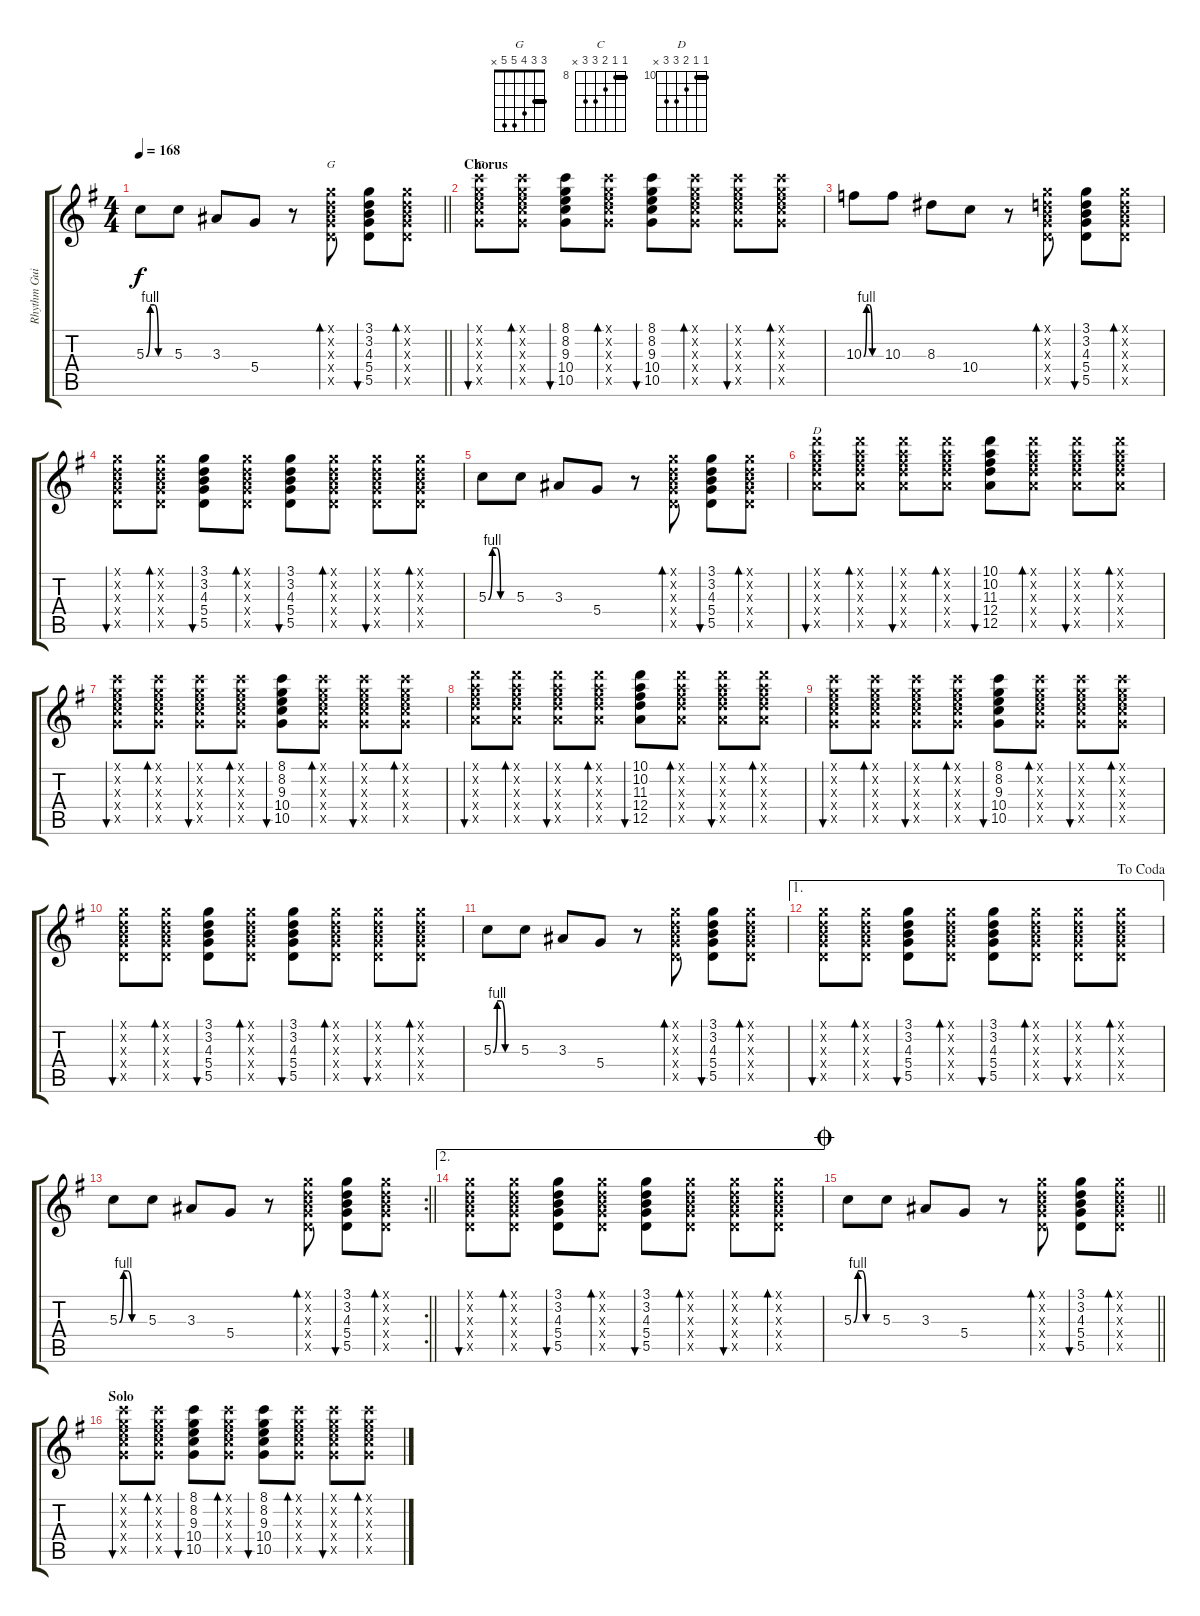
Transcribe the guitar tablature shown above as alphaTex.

\track ("Rhythm Guitar" "Rhythm Gui") {instrument distortionguitar}
\staff {score tabs}
\tuning (E4 B3 G3 D3 A2 E2) {hide}
\chord ("G" 3 3 4 5 5 x) {barre 3}
\chord ("C" 8 8 9 10 10 x) {firstfret 8 barre 8}
\chord ("D" 10 10 11 12 12 x) {firstfret 10 barre 10}
\ts (4 4)
\tempo 168
\clef g2
\barLineRight lightlight
\ks g
5.3{be (custom 0 0 10 4 20 4 30 0 60 0)}.8{dy f} 5.3.8 3.3.8 5.4.8 r.8 (3.1{x} 3.2{x} 4.3{x} 5.4{x} 5.5{x}).8{bd 30 ch "G"} (3.1 3.2 4.3 5.4 5.5).8{bu 30} (3.1{x} 3.2{x} 4.3{x} 5.4{x} 5.5{x}).8{bd 30} |
\section ("" "Chorus")
(8.1{x} 8.2{x} 9.3{x} 10.4{x} 10.5{x}).8{bu 30 ch "C"} (8.1{x} 8.2{x} 9.3{x} 10.4{x} 10.5{x}).8{bd 30} (8.1 8.2 9.3 10.4 10.5).8{bu 30} (8.1{x} 8.2{x} 9.3{x} 10.4{x} 10.5{x}).8{bd 30} (8.1 8.2 9.3 10.4 10.5).8{bu 30} (8.1{x} 8.2{x} 9.3{x} 10.4{x} 10.5{x}).8{bd 30} (8.1{x} 8.2{x} 9.3{x} 10.4{x} 10.5{x}).8{bu 30} (8.1{x} 8.2{x} 9.3{x} 10.4{x} 10.5{x}).8{bd 30} |
10.3{be (custom 0 0 10 4 20 4 30 0 60 0)}.8 10.3.8 8.3.8 10.4.8 r.8 (3.1{x} 3.2{x} 4.3{x} 5.4{x} 5.5{x}).8{bd 30} (3.1 3.2 4.3 5.4 5.5).8{bu 30} (3.1{x} 3.2{x} 4.3{x} 5.4{x} 5.5{x}).8{bd 30} |
(3.1{x} 3.2{x} 4.3{x} 5.4{x} 5.5{x}).8{bu 30} (3.1{x} 3.2{x} 4.3{x} 5.4{x} 5.5{x}).8{bd 30} (3.1 3.2 4.3 5.4 5.5).8{bu 30} (3.1{x} 3.2{x} 4.3{x} 5.4{x} 5.5{x}).8{bd 30} (3.1 3.2 4.3 5.4 5.5).8{bu 30} (3.1{x} 3.2{x} 4.3{x} 5.4{x} 5.5{x}).8{bd 30} (3.1{x} 3.2{x} 4.3{x} 5.4{x} 5.5{x}).8{bu 30} (3.1{x} 3.2{x} 4.3{x} 5.4{x} 5.5{x}).8{bd 30} |
5.3{be (custom 0 0 10 4 20 4 30 0 60 0)}.8 5.3.8 3.3.8 5.4.8 r.8 (3.1{x} 3.2{x} 4.3{x} 5.4{x} 5.5{x}).8{bd 30} (3.1 3.2 4.3 5.4 5.5).8{bu 30} (3.1{x} 3.2{x} 4.3{x} 5.4{x} 5.5{x}).8{bd 30} |
(10.1{x} 10.2{x} 11.3{x} 12.4{x} 12.5{x}).8{bu 30 ch "D"} (10.1{x} 10.2{x} 11.3{x} 12.4{x} 12.5{x}).8{bd 30} (10.1{x} 10.2{x} 11.3{x} 12.4{x} 12.5{x}).8{bu 30} (10.1{x} 10.2{x} 11.3{x} 12.4{x} 12.5{x}).8{bd 30} (10.1 10.2 11.3 12.4 12.5).8{bu 30} (10.1{x} 10.2{x} 11.3{x} 12.4{x} 12.5{x}).8{bd 30} (10.1{x} 10.2{x} 11.3{x} 12.4{x} 12.5{x}).8{bu 30} (10.1{x} 10.2{x} 11.3{x} 12.4{x} 12.5{x}).8{bd 30} |
(8.1{x} 8.2{x} 9.3{x} 10.4{x} 10.5{x}).8{bu 30} (8.1{x} 8.2{x} 9.3{x} 10.4{x} 10.5{x}).8{bd 30} (8.1{x} 8.2{x} 9.3{x} 10.4{x} 10.5{x}).8{bu 30} (8.1{x} 8.2{x} 9.3{x} 10.4{x} 10.5{x}).8{bd 30} (8.1 8.2 9.3 10.4 10.5).8{bu 30} (8.1{x} 8.2{x} 9.3{x} 10.4{x} 10.5{x}).8{bd 30} (8.1{x} 8.2{x} 9.3{x} 10.4{x} 10.5{x}).8{bu 30} (8.1{x} 8.2{x} 9.3{x} 10.4{x} 10.5{x}).8{bd 30} |
(10.1{x} 10.2{x} 11.3{x} 12.4{x} 12.5{x}).8{bu 30} (10.1{x} 10.2{x} 11.3{x} 12.4{x} 12.5{x}).8{bd 30} (10.1{x} 10.2{x} 11.3{x} 12.4{x} 12.5{x}).8{bu 30} (10.1{x} 10.2{x} 11.3{x} 12.4{x} 12.5{x}).8{bd 30} (10.1 10.2 11.3 12.4 12.5).8{bu 30} (10.1{x} 10.2{x} 11.3{x} 12.4{x} 12.5{x}).8{bd 30} (10.1{x} 10.2{x} 11.3{x} 12.4{x} 12.5{x}).8{bu 30} (10.1{x} 10.2{x} 11.3{x} 12.4{x} 12.5{x}).8{bd 30} |
(8.1{x} 8.2{x} 9.3{x} 10.4{x} 10.5{x}).8{bu 30} (8.1{x} 8.2{x} 9.3{x} 10.4{x} 10.5{x}).8{bd 30} (8.1{x} 8.2{x} 9.3{x} 10.4{x} 10.5{x}).8{bu 30} (8.1{x} 8.2{x} 9.3{x} 10.4{x} 10.5{x}).8{bd 30} (8.1 8.2 9.3 10.4 10.5).8{bu 30} (8.1{x} 8.2{x} 9.3{x} 10.4{x} 10.5{x}).8{bd 30} (8.1{x} 8.2{x} 9.3{x} 10.4{x} 10.5{x}).8{bu 30} (8.1{x} 8.2{x} 9.3{x} 10.4{x} 10.5{x}).8{bd 30} |
(3.1{x} 3.2{x} 4.3{x} 5.4{x} 5.5{x}).8{bu 30} (3.1{x} 3.2{x} 4.3{x} 5.4{x} 5.5{x}).8{bd 30} (3.1 3.2 4.3 5.4 5.5).8{bu 30} (3.1{x} 3.2{x} 4.3{x} 5.4{x} 5.5{x}).8{bd 30} (3.1 3.2 4.3 5.4 5.5).8{bu 30} (3.1{x} 3.2{x} 4.3{x} 5.4{x} 5.5{x}).8{bd 30} (3.1{x} 3.2{x} 4.3{x} 5.4{x} 5.5{x}).8{bu 30} (3.1{x} 3.2{x} 4.3{x} 5.4{x} 5.5{x}).8{bd 30} |
5.3{be (custom 0 0 10 4 20 4 30 0 60 0)}.8 5.3.8 3.3.8 5.4.8 r.8 (3.1{x} 3.2{x} 4.3{x} 5.4{x} 5.5{x}).8{bd 30} (3.1 3.2 4.3 5.4 5.5).8{bu 30} (3.1{x} 3.2{x} 4.3{x} 5.4{x} 5.5{x}).8{bd 30} |
\ae 1
\jump dacoda
(3.1{x} 3.2{x} 4.3{x} 5.4{x} 5.5{x}).8{bu 30} (3.1{x} 3.2{x} 4.3{x} 5.4{x} 5.5{x}).8{bd 30} (3.1 3.2 4.3 5.4 5.5).8{bu 30} (3.1{x} 3.2{x} 4.3{x} 5.4{x} 5.5{x}).8{bd 30} (3.1 3.2 4.3 5.4 5.5).8{bu 30} (3.1{x} 3.2{x} 4.3{x} 5.4{x} 5.5{x}).8{bd 30} (3.1{x} 3.2{x} 4.3{x} 5.4{x} 5.5{x}).8{bu 30} (3.1{x} 3.2{x} 4.3{x} 5.4{x} 5.5{x}).8{bd 30} |
\rc 2
\barLineRight lightlight
5.3{be (custom 0 0 10 4 20 4 30 0 60 0)}.8 5.3.8 3.3.8 5.4.8 r.8 (3.1{x} 3.2{x} 4.3{x} 5.4{x} 5.5{x}).8{bd 30} (3.1 3.2 4.3 5.4 5.5).8{bu 30} (3.1{x} 3.2{x} 4.3{x} 5.4{x} 5.5{x}).8{bd 30} |
\ae 2
(3.1{x} 3.2{x} 4.3{x} 5.4{x} 5.5{x}).8{bu 30} (3.1{x} 3.2{x} 4.3{x} 5.4{x} 5.5{x}).8{bd 30} (3.1 3.2 4.3 5.4 5.5).8{bu 30} (3.1{x} 3.2{x} 4.3{x} 5.4{x} 5.5{x}).8{bd 30} (3.1 3.2 4.3 5.4 5.5).8{bu 30} (3.1{x} 3.2{x} 4.3{x} 5.4{x} 5.5{x}).8{bd 30} (3.1{x} 3.2{x} 4.3{x} 5.4{x} 5.5{x}).8{bu 30} (3.1{x} 3.2{x} 4.3{x} 5.4{x} 5.5{x}).8{bd 30} |
\jump coda
\barLineRight lightlight
5.3{be (custom 0 0 10 4 20 4 30 0 60 0)}.8 5.3.8 3.3.8 5.4.8 r.8 (3.1{x} 3.2{x} 4.3{x} 5.4{x} 5.5{x}).8{bd 30} (3.1 3.2 4.3 5.4 5.5).8{bu 30} (3.1{x} 3.2{x} 4.3{x} 5.4{x} 5.5{x}).8{bd 30} |
\section ("" "Solo")
(8.1{x} 8.2{x} 9.3{x} 10.4{x} 10.5{x}).8{bu 30} (8.1{x} 8.2{x} 9.3{x} 10.4{x} 10.5{x}).8{bd 30} (8.1 8.2 9.3 10.4 10.5).8{bu 30} (8.1{x} 8.2{x} 9.3{x} 10.4{x} 10.5{x}).8{bd 30} (8.1 8.2 9.3 10.4 10.5).8{bu 30} (8.1{x} 8.2{x} 9.3{x} 10.4{x} 10.5{x}).8{bd 30} (8.1{x} 8.2{x} 9.3{x} 10.4{x} 10.5{x}).8{bu 30} (8.1{x} 8.2{x} 9.3{x} 10.4{x} 10.5{x}).8{bd 30}
